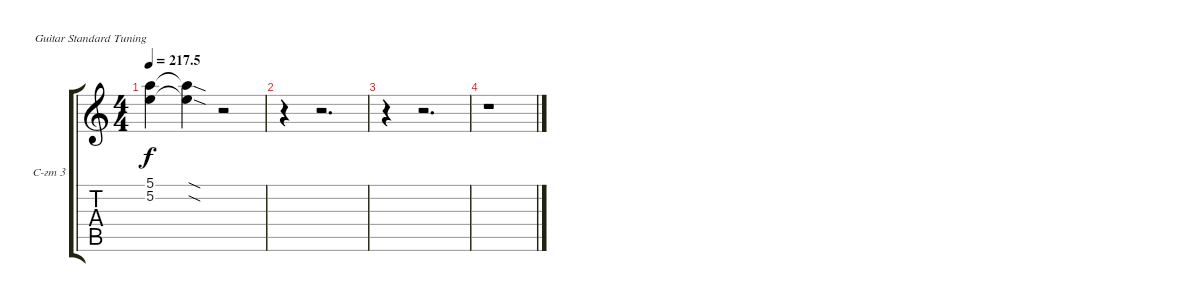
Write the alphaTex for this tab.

\bracketExtendMode groupsimilarinstruments
\firstSystemTrackNameOrientation horizontal
\otherSystemsTrackNameOrientation horizontal
\track ("Гитара IV" "С-гт 3") {instrument distortionguitar}
\staff {score tabs}
\tuning (E4 B3 G3 D3 A2 E2)
\ts (4 4)
\tempo
217.5
\accidentals auto
\clef g2
\ottava regular
\simile none
\ks c
(5.1 5.2).4{dy f} (5.1{sod t} 5.2{sod t}).4 r.2 |
r.4 r.2{d} |
r.4 r.2{d} |
r.1
